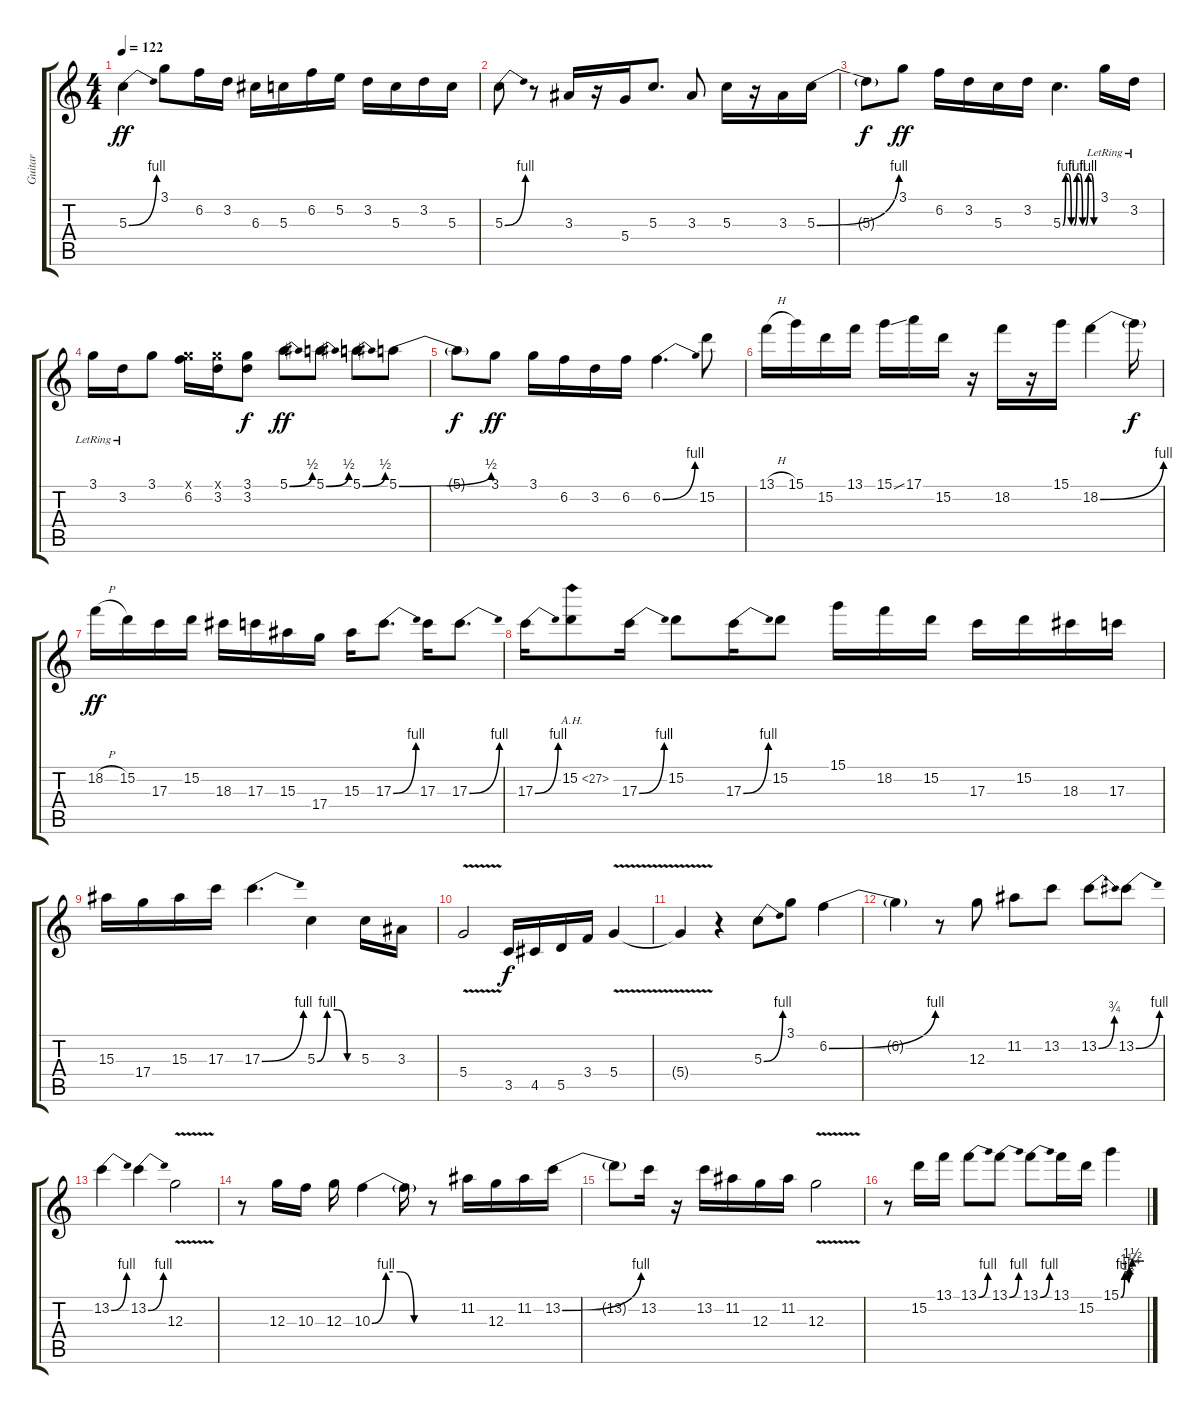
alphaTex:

\track ("Guitar" "Guitar") {instrument distortionguitar}
\staff {score tabs}
\tuning (E4 B3 G3 D3 A2 E2) {hide}
\ts (4 4)
\tempo 122
\clef g2
\ks c
5.3{be (bend 0 0 60 4)}.4{dy ff} 3.1.8 6.2.16 3.2.16 6.3.16 5.3.16 6.2.16 5.2.16 3.2.16 5.3.16 3.2.16 5.3.16 |
5.3{be (bend 0 0 60 4)}.8 r.8 3.3.16 r.16 5.4.16 5.3.8{d} 3.3.8 5.3.16 r.16 3.3.16 5.3{be (bend 0 0 60 4)}.16 |
5.3{t}.8{dy f} 3.1.8{dy ff} 6.2.16 3.2.16 5.3.16 3.2.16 5.3{be (custom 0 0 5 4 10 4 15 0 20 0 25 4 30 4 35 0 40 0 45 4 50 4 55 0 60 0)}.4{d} 3.1{lr}.16 3.2{lr}.16 |
3.1{lr}.16 3.2{lr}.16 3.1.8 (3.1{x} 6.2).16 (3.1{x} 3.2).16 (3.1 3.2).8{dy f} 5.1{be (bend 0 0 60 2)}.8{dy ff} 5.1{be (bend 0 0 60 2)}.8 5.1{be (bend 0 0 60 2)}.8 5.1{be (bend 0 0 60 2)}.8 |
5.1{t}.8{dy f} 3.1.8{dy ff} 3.1.16 6.2.16 3.2.16 6.2.16 6.2{be (bend 0 0 60 4)}.4{d} 15.2.8 |
13.1{h}.16 15.1.16 15.2.16 13.1.16 15.1{ss}.16 17.1.16 15.2.16 r.16 18.2.16 r.16 15.1.16 18.2{be (bend 0 0 60 4)}.4 18.2{t}.16{dy f} |
18.2{h}.16{dy ff} 15.2.16 17.3.16 15.2.16 18.3.16 17.3.16 15.3.16 17.4.16 15.3.16 17.3{be (bend 0 0 60 4)}.8{d} 17.3.16 17.3{be (bend 0 0 60 4)}.8{d} |
17.3{be (bend 0 0 60 4)}.16 15.2{ah 12}.8 17.3{be (bend 0 0 60 4)}.16 15.2.8 17.3{be (bend 0 0 60 4)}.16 15.2.8 15.1.16 18.2.16 15.2.16 17.3.16 15.2.16 18.3.16 17.3.16 |
15.3.16 17.4.16 15.3.16 17.3.16 17.3{be (bend 0 0 60 4)}.4{d} 5.3{be (custom 0 0 15 4 30 4 45 0 60 0)}.4 5.3.16 3.3.16 |
5.4{v}.2 3.5.16{dy f} 4.5.16 5.5.16 3.4.16 5.4{v}.4 |
5.4{t}.4 r.4 5.3{be (bend 0 0 60 4)}.8 3.1.8 6.2{be (bend 0 0 60 4)}.4 |
6.2{t}.4 r.8 12.3.8 11.2.8 13.2.8 13.2{be (bend 0 0 60 3)}.8 13.2{be (bend 0 0 60 4)}.8 |
13.2{be (bend 0 0 60 4)}.4 13.2{be (bend 0 0 60 4)}.4 12.3{v}.2 |
r.8 12.3.16 10.3.16 12.3.16 10.3{be (custom 0 0 15 4 30 4 45 0 60 0)}.4 10.3{t}.16 r.8 11.2.16 12.3.16 11.2.16 13.2{be (bend 0 0 60 4)}.16 |
13.2{t}.8 13.2.16 r.16 13.2.16 11.2.16 12.3.16 11.2.16 12.3{v}.2 |
r.8 15.2.16 13.1.16 13.1{be (bend 0 0 60 4)}.8 13.1{be (bend 0 0 60 4)}.8 13.1{be (bend 0 0 60 4)}.8 13.1.16 15.2.16 15.1{be (custom 0 0 10 4 15 4 20 2 23 5 30 6 35 6 40 6 52 6 60 6)}.4
